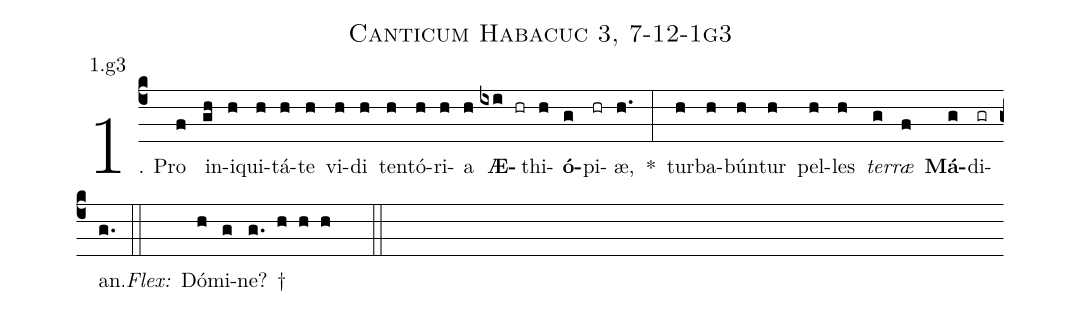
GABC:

name: Canticum Habacuc 3, 7-12-1g3;
annotation: 1.g3;
%%
(c4)1. Pro(f) in(gh)i(h)qui(h)tá(h)te(h) vi(h)di(h) ten(h)tó(h)ri(h)a(h) <b>Æ</b>(ixi hr)thi(h)<b>ó</b>(g)pi(hr)æ,(h.) *(:) tur(h)ba(h)bún(h)tur(h) pel(h)les(h) <i>ter</i>(g)<i>ræ</i>(f) <b>Má</b>(g)di(gr)an.(g.) (::)
<i>Flex:</i>()  Dó(h)mi(g)ne? †(g. h h h  ::)
